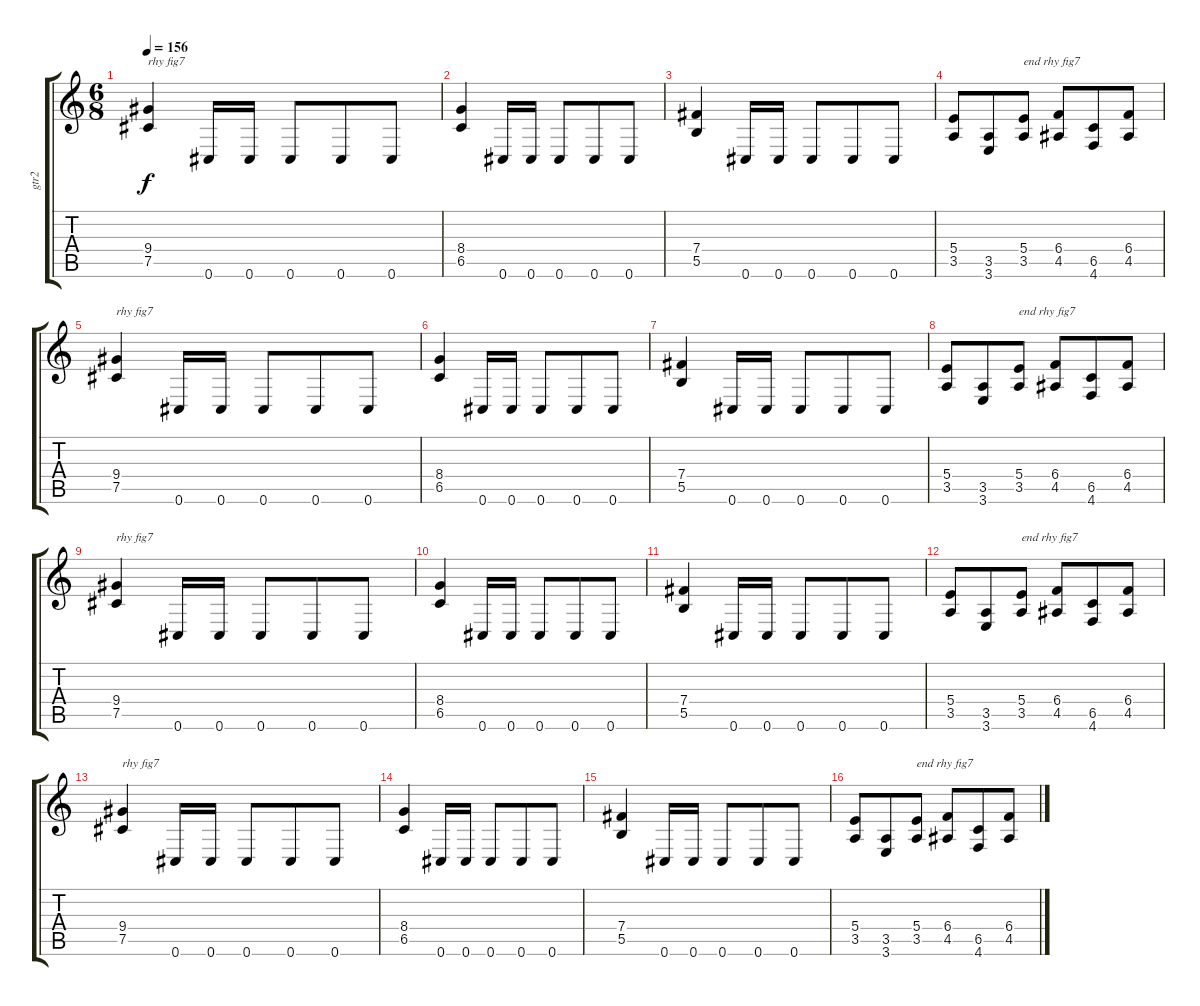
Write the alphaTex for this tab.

\track ("gtr2" "gtr2") {instrument distortionguitar}
\staff {score tabs}
\tuning (Db4 Ab3 E3 B2 Gb2 Db2) {hide}
\ts (6 8)
\tempo 156
\clef g2
\ks c
(9.4 7.5).4{txt "rhy fig7" dy f} 0.6.16 0.6.16 0.6.8 0.6.8 0.6.8 |
(8.4 6.5).4 0.6.16 0.6.16 0.6.8 0.6.8 0.6.8 |
(7.4 5.5).4 0.6.16 0.6.16 0.6.8 0.6.8 0.6.8 |
(5.4 3.5).8 (3.5 3.6).8 (5.4 3.5).8{txt "end rhy fig7"} (6.4 4.5).8 (6.5 4.6).8 (6.4 4.5).8 |
(9.4 7.5).4{txt "rhy fig7"} 0.6.16 0.6.16 0.6.8 0.6.8 0.6.8 |
(8.4 6.5).4 0.6.16 0.6.16 0.6.8 0.6.8 0.6.8 |
(7.4 5.5).4 0.6.16 0.6.16 0.6.8 0.6.8 0.6.8 |
(5.4 3.5).8 (3.5 3.6).8 (5.4 3.5).8{txt "end rhy fig7"} (6.4 4.5).8 (6.5 4.6).8 (6.4 4.5).8 |
(9.4 7.5).4{txt "rhy fig7"} 0.6.16 0.6.16 0.6.8 0.6.8 0.6.8 |
(8.4 6.5).4 0.6.16 0.6.16 0.6.8 0.6.8 0.6.8 |
(7.4 5.5).4 0.6.16 0.6.16 0.6.8 0.6.8 0.6.8 |
(5.4 3.5).8 (3.5 3.6).8 (5.4 3.5).8{txt "end rhy fig7"} (6.4 4.5).8 (6.5 4.6).8 (6.4 4.5).8 |
(9.4 7.5).4{txt "rhy fig7"} 0.6.16 0.6.16 0.6.8 0.6.8 0.6.8 |
(8.4 6.5).4 0.6.16 0.6.16 0.6.8 0.6.8 0.6.8 |
(7.4 5.5).4 0.6.16 0.6.16 0.6.8 0.6.8 0.6.8 |
(5.4 3.5).8 (3.5 3.6).8 (5.4 3.5).8{txt "end rhy fig7"} (6.4 4.5).8 (6.5 4.6).8 (6.4 4.5).8
